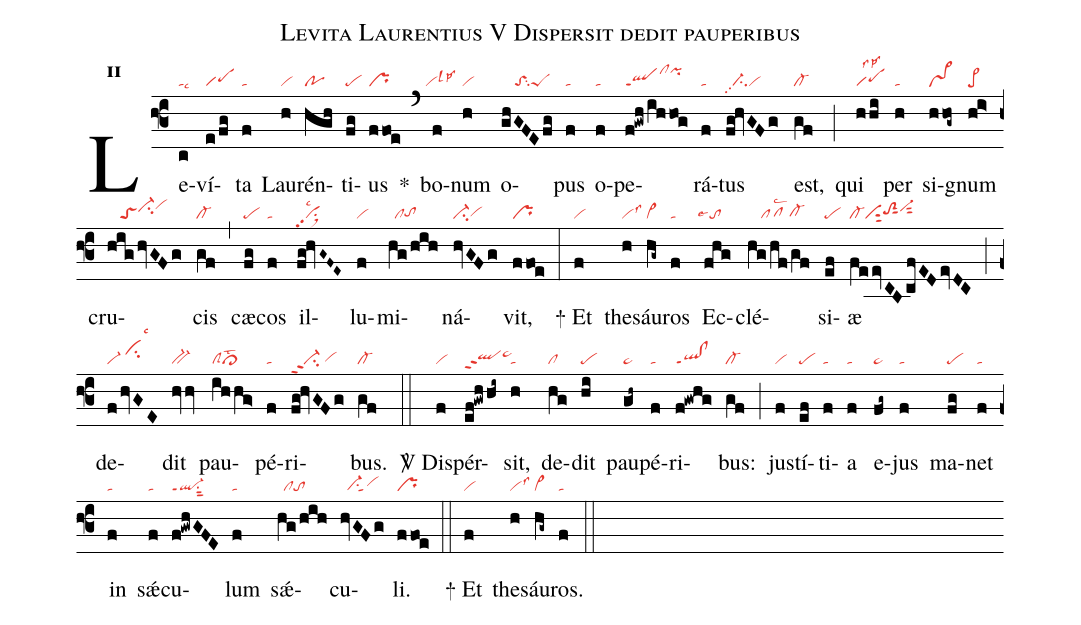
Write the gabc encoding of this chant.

name:Levita Laurentius V Dispersit dedit pauperibus;
office-part:re;
mode:2;
nabc-lines:1;
%%
initial-style: 1;
name:Levita Laurentius;
mode: 2;
office-part: Responsorium;
annotation: Resp.;
annotation: ii;
nabc-lines:1;
%%
(f3) Le(c|talsc9)ví(e/fg|scM2)ta(f|ta) Lau(h|vi)rén(hgh|po)ti(fg|pe)us(ffoe|pr) <sp>*</sp>(`) bo(f|``vilsl3lsp3)num(h|vi) o(ghGFEfg|////toSsu2peS)pus(f|ta) o(f|ta)pe(f!gwh/ihhog|qlppt1clhkpihk)rá(f|ta)tus(fg!hvGFg|//ci-pp2vi) est,(gf|cl-) (;) qui(h/hi|scM2lss2lsp2) per(h|ta) si(hhog~|vs>)gnum(hi>|pe>) cru(hig/hvGFg|////toSci-hivihj)cis(gf|cl-) (,) cæ(fg|pe)cos(f|ta) il(fg!hvG~F~E~|vipp2su1sux1lsc2)lu(f|vi)mi(hg/hih|//cltohg)ná(hvGFg|ci-vihg)vit,(ffoe|pr) (:)
<sp>+</sp> Et(f|vi) the(h|vilss3)sáu(hg~|vi>)ros(f|ta) Ec(fhg|``tolse4)clé(hg/hf/gf|////pflsc2cl-hg)si(ef|pe)æ(feevCBcfEDevDC|cl-ciS1toS2hhsut1vi-hisut2) (;) de(f/hvGE|vi-/cihjlsc3)dit(hvhv|bv-) pau(ih/hg>|clScl>lst2)pé(f|ta)ri(fg!hvGFg|ci-ppt2/vihg)bus.(gf|cl-) (::)

<sp>V/</sp> Di(f|vi)spér(ef!gwh/hi~|qlhhppt2ta>hi)sit,(h|ta) de(hg|cl)dit(hi|pe) pau(gh~|ta>)pé(f|ta)ri(f!gwhg|ql!clppt1)bus:(gf|cl-) (;) jus(f|vi)tí(ef|pe)ti(f|ta)a(f|ta) e(fg~|ta>)jus(f|ta) ma(fg|pe)net(f|ta) in(f|ta) sǽ(f|ta)cu(f!gwhGFE|ql-ppt1su1sut2)lum(f|ta) sǽ(hg/hih|//clto)cu(hvGFg|//vi-su1sut1vihh)li.(ffoe|pr) (::)
<sp>+</sp> Et(f|vi) the(h|vilss3)sáu(hg~|vi>)ros.(f|ta) (::)
